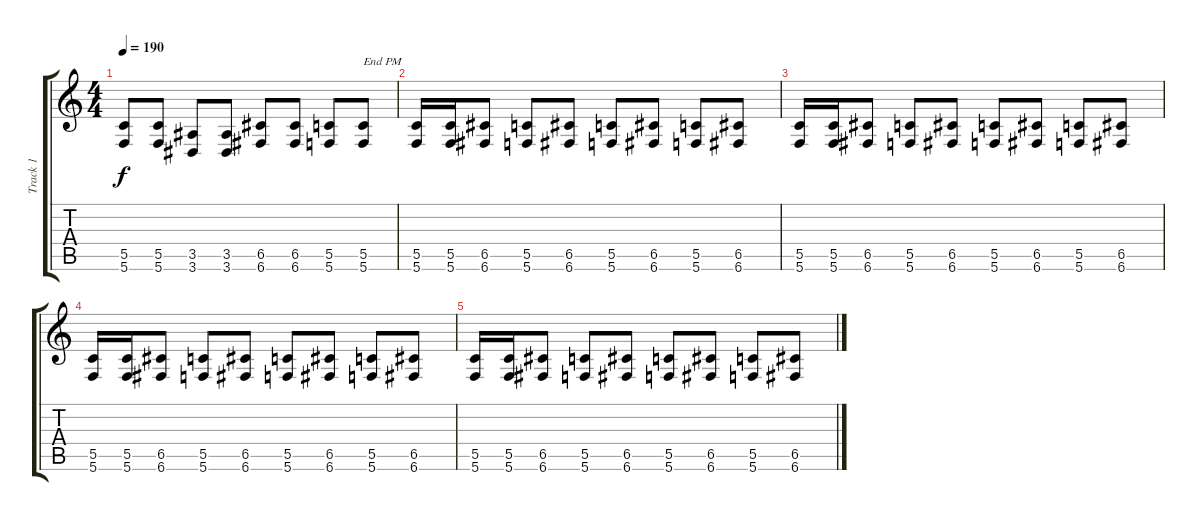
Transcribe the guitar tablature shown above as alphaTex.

\track ("Track 1" "Track 1") {instrument distortionguitar}
\staff {score tabs}
\tuning (D4 A3 F3 C3 G2 C2) {hide}
\ts (4 4)
\tempo 190
\clef g2
\ks c
(5.5 5.6).8{dy f} (5.5 5.6).8 (3.5 3.6).8 (3.5 3.6).8 (6.5 6.6).8 (6.5 6.6).8 (5.5 5.6).8 (5.5 5.6).8{txt "End PM"} |
(5.5 5.6).16 (5.5 5.6).16 (6.5 6.6).8 (5.5 5.6).8 (6.5 6.6).8 (5.5 5.6).8 (6.5 6.6).8 (5.5 5.6).8 (6.5 6.6).8 |
(5.5 5.6).16 (5.5 5.6).16 (6.5 6.6).8 (5.5 5.6).8 (6.5 6.6).8 (5.5 5.6).8 (6.5 6.6).8 (5.5 5.6).8 (6.5 6.6).8 |
(5.5 5.6).16 (5.5 5.6).16 (6.5 6.6).8 (5.5 5.6).8 (6.5 6.6).8 (5.5 5.6).8 (6.5 6.6).8 (5.5 5.6).8 (6.5 6.6).8 |
(5.5 5.6).16 (5.5 5.6).16 (6.5 6.6).8 (5.5 5.6).8 (6.5 6.6).8 (5.5 5.6).8 (6.5 6.6).8 (5.5 5.6).8 (6.5 6.6).8
